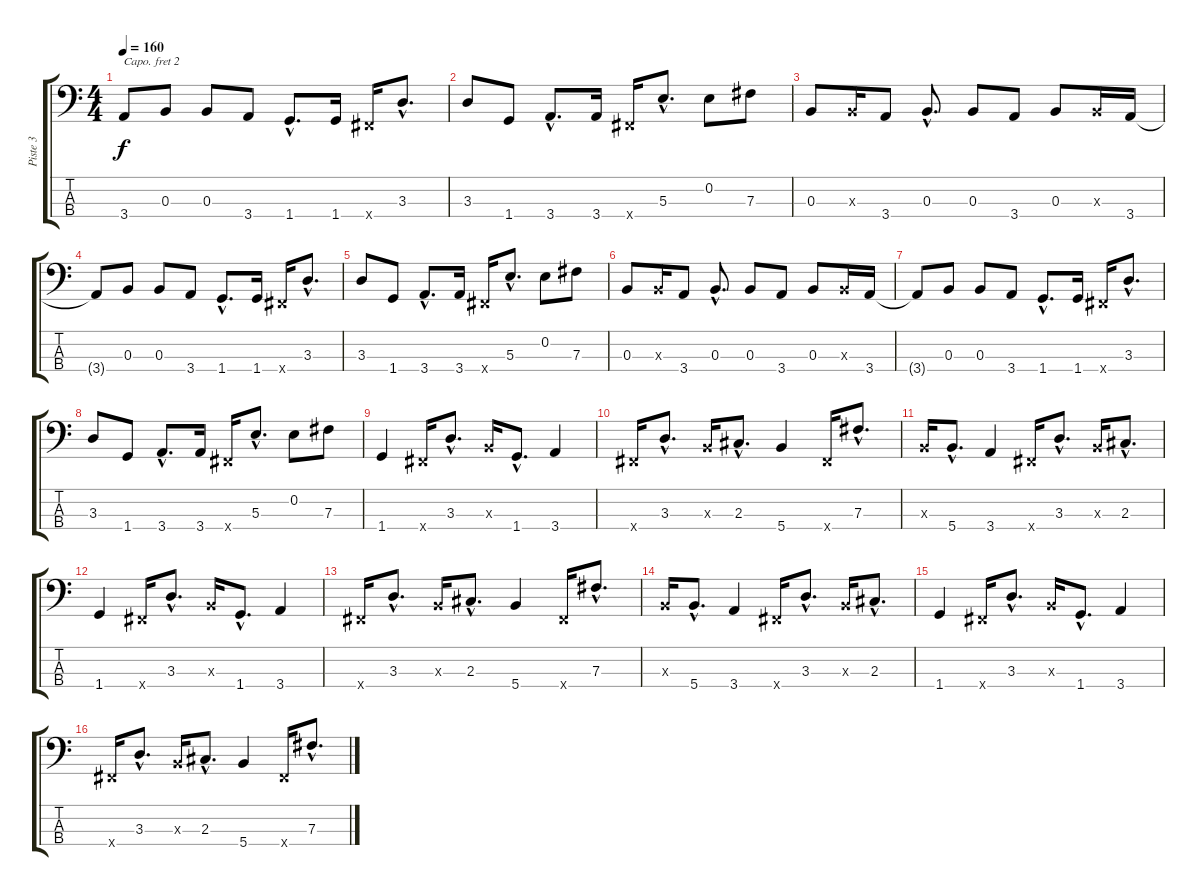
\track ("Piste 3" "Piste 3") {instrument electricbasspick}
\staff {score tabs}
\capo 2
\tuning (G2 D2 A1 E1) {hide}
\ts (4 4)
\tempo 160
\clef f4
\ks c
3.4{t}.8{dy f} 0.3.8 0.3.8 3.4.8 1.4{hac}.8{d} 1.4.16 0.4{x}.16 3.3{hac}.8{d} |
3.3.8 1.4.8 3.4{hac}.8{d} 3.4.16 0.4{x}.16 5.3{hac}.8{d} 0.2.8 7.3.8 |
0.3.8 0.3{x}.16 3.4.8 0.3{hac}.8{d} 0.3.8 3.4.8 0.3.8 0.3{x}.16 3.4.16 |
3.4{t}.8 0.3.8 0.3.8 3.4.8 1.4{hac}.8{d} 1.4.16 0.4{x}.16 3.3{hac}.8{d} |
3.3.8 1.4.8 3.4{hac}.8{d} 3.4.16 0.4{x}.16 5.3{hac}.8{d} 0.2.8 7.3.8 |
0.3.8 0.3{x}.16 3.4.8 0.3{hac}.8{d} 0.3.8 3.4.8 0.3.8 0.3{x}.16 3.4.16 |
3.4{t}.8 0.3.8 0.3.8 3.4.8 1.4{hac}.8{d} 1.4.16 0.4{x}.16 3.3{hac}.8{d} |
3.3.8 1.4.8 3.4{hac}.8{d} 3.4.16 0.4{x}.16 5.3{hac}.8{d} 0.2.8 7.3.8 |
1.4.4 0.4{x}.16 3.3{hac}.8{d} 0.3{x}.16 1.4{hac}.8{d} 3.4.4 |
0.4{x}.16 3.3{hac}.8{d} 0.3{x}.16 2.3{hac}.8{d} 5.4.4 0.4{x}.16 7.3{hac}.8{d} |
0.3{x}.16 5.4{hac}.8{d} 3.4.4 0.4{x}.16 3.3{hac}.8{d} 0.3{x}.16 2.3{hac}.8{d} |
1.4.4 0.4{x}.16 3.3{hac}.8{d} 0.3{x}.16 1.4{hac}.8{d} 3.4.4 |
0.4{x}.16 3.3{hac}.8{d} 0.3{x}.16 2.3{hac}.8{d} 5.4.4 0.4{x}.16 7.3{hac}.8{d} |
0.3{x}.16 5.4{hac}.8{d} 3.4.4 0.4{x}.16 3.3{hac}.8{d} 0.3{x}.16 2.3{hac}.8{d} |
1.4.4 0.4{x}.16 3.3{hac}.8{d} 0.3{x}.16 1.4{hac}.8{d} 3.4.4 |
0.4{x}.16 3.3{hac}.8{d} 0.3{x}.16 2.3{hac}.8{d} 5.4.4 0.4{x}.16 7.3{hac}.8{d}
